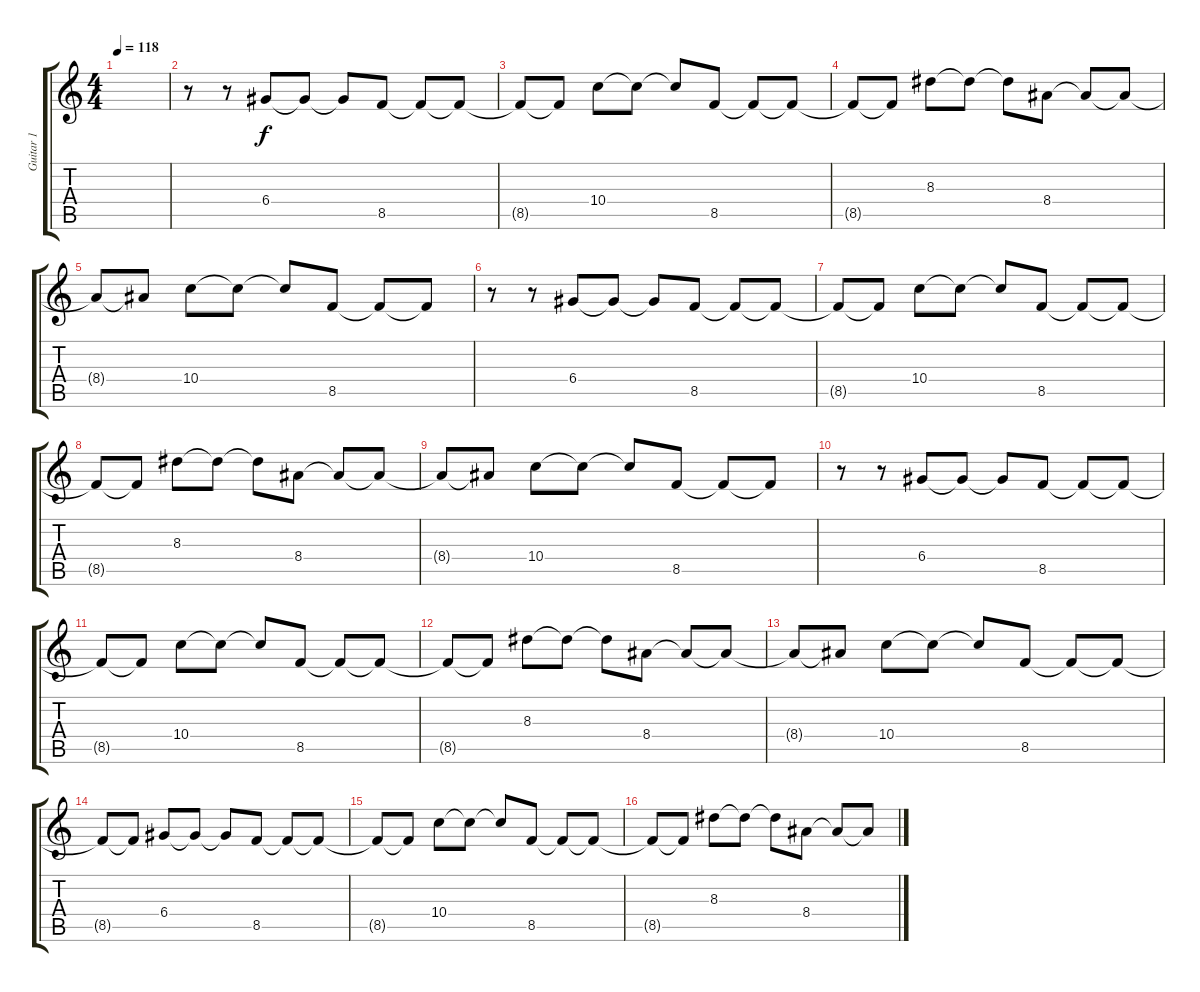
\track ("Guitar 1" "Guitar 1") {instrument overdrivenguitar}
\staff {score tabs}
\tuning (E4 B3 G3 D3 A2 E2) {hide}
\ts (4 4)
\tempo 118
\clef g2
\ks c
|
r.8 r.8 6.4.8 6.4{t}.8 6.4{t}.8 8.5.8 8.5{t}.8 8.5{t}.8 |
8.5{t}.8 8.5{t}.8 10.4.8 10.4{t}.8 10.4{t}.8 8.5.8 8.5{t}.8 8.5{t}.8 |
8.5{t}.8 8.5{t}.8 8.3.8 8.3{t}.8 8.3{t}.8 8.4.8 8.4{t}.8 8.4{t}.8 |
8.4{t}.8 8.4{t}.8 10.4.8 10.4{t}.8 10.4{t}.8 8.5.8 8.5{t}.8 8.5{t}.8 |
r.8 r.8 6.4.8 6.4{t}.8 6.4{t}.8 8.5.8 8.5{t}.8 8.5{t}.8 |
8.5{t}.8 8.5{t}.8 10.4.8 10.4{t}.8 10.4{t}.8 8.5.8 8.5{t}.8 8.5{t}.8 |
8.5{t}.8 8.5{t}.8 8.3.8 8.3{t}.8 8.3{t}.8 8.4.8 8.4{t}.8 8.4{t}.8 |
8.4{t}.8 8.4{t}.8 10.4.8 10.4{t}.8 10.4{t}.8 8.5.8 8.5{t}.8 8.5{t}.8 |
r.8 r.8 6.4.8 6.4{t}.8 6.4{t}.8 8.5.8 8.5{t}.8 8.5{t}.8 |
8.5{t}.8 8.5{t}.8 10.4.8 10.4{t}.8 10.4{t}.8 8.5.8 8.5{t}.8 8.5{t}.8 |
8.5{t}.8 8.5{t}.8 8.3.8 8.3{t}.8 8.3{t}.8 8.4.8 8.4{t}.8 8.4{t}.8 |
8.4{t}.8 8.4{t}.8 10.4.8 10.4{t}.8 10.4{t}.8 8.5.8 8.5{t}.8 8.5{t}.8 |
8.5{t}.8 8.5{t}.8 6.4.8 6.4{t}.8 6.4{t}.8 8.5.8 8.5{t}.8 8.5{t}.8 |
8.5{t}.8 8.5{t}.8 10.4.8 10.4{t}.8 10.4{t}.8 8.5.8 8.5{t}.8 8.5{t}.8 |
8.5{t}.8 8.5{t}.8 8.3.8 8.3{t}.8 8.3{t}.8 8.4.8 8.4{t}.8 8.4{t}.8
